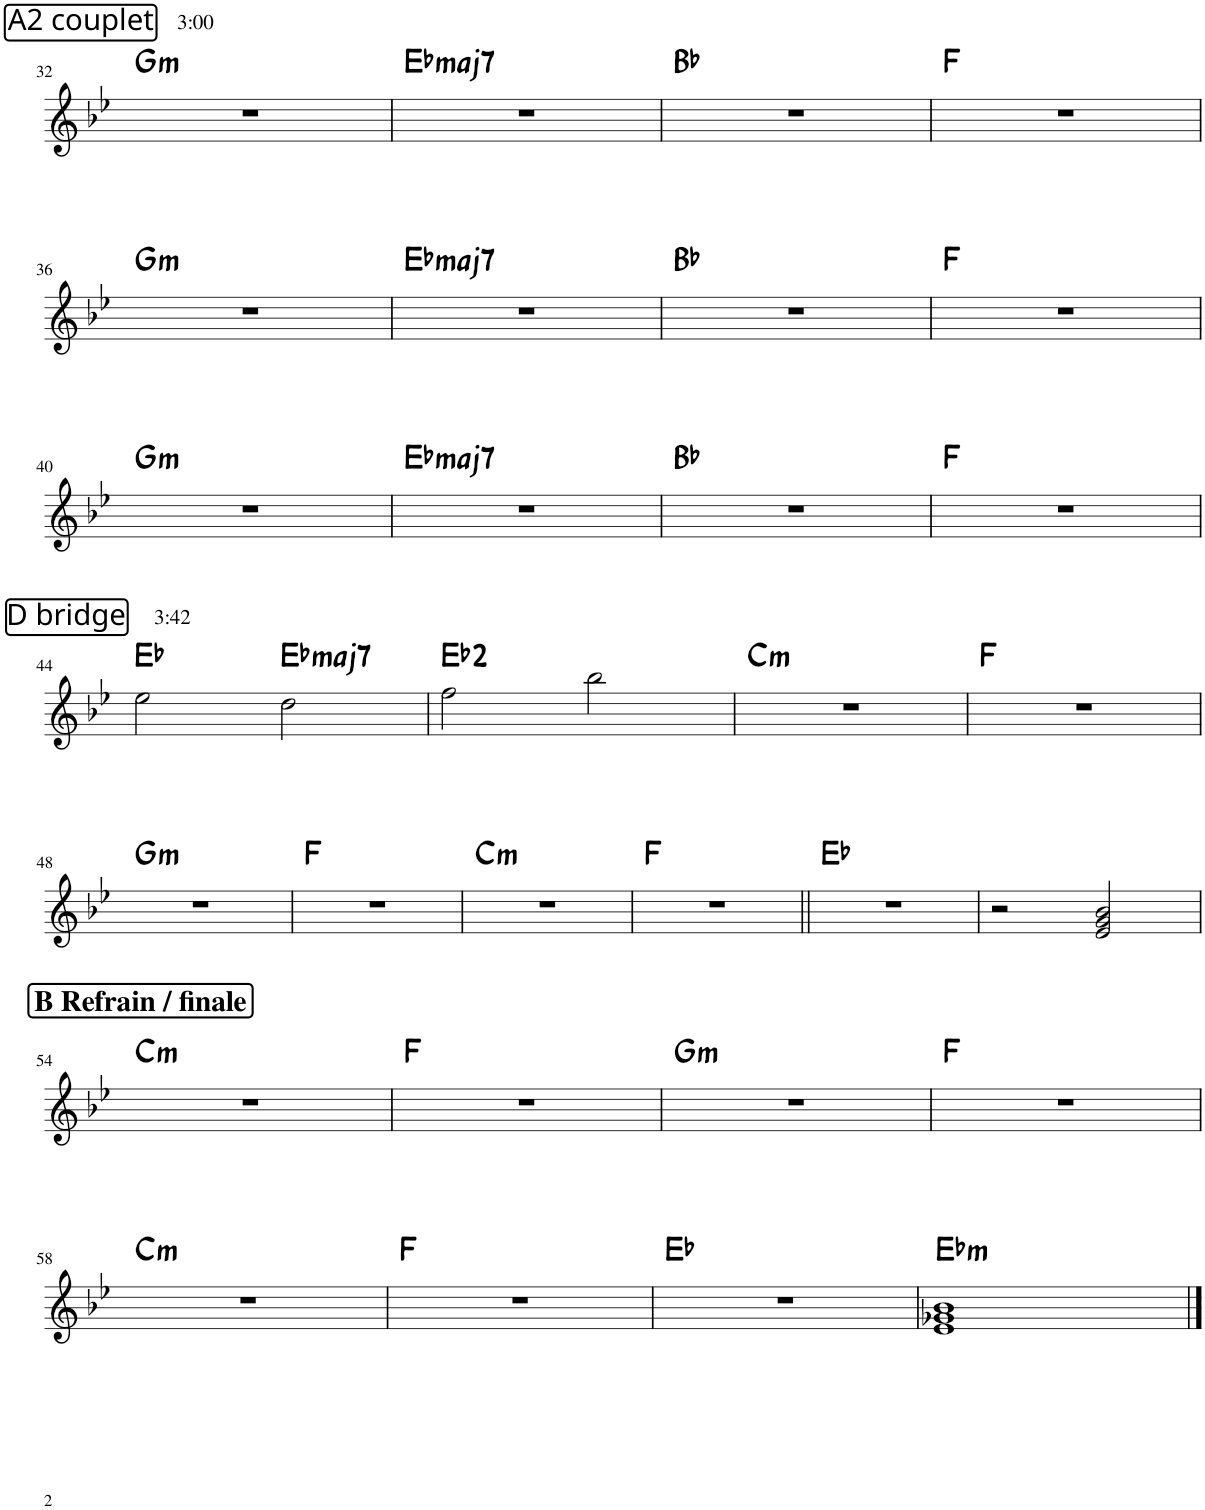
**kern	**harte
*part1	*part1
*staff1	*
*I"Piano	*
*I'Pno.	*
!!LO:PB:g=z
*clefG2	*
*k[b-e-]	*
*M4/4	*
!!LO:REH:place=s1:a:cj:fs=14:t=A2 couplet
=32	=32
!LO:TX:a:t=3&colon;00	!LO:H:kt=m
1r	G:min
=33	=33
!	!LO:H:kt=maj7
1r	Eb:maj7
=34	=34
1r	Bb:maj
=35	=35
1r	F:maj
!!LO:LB:g=z
=36	=36
!	!LO:H:kt=m
1r	G:min
=37	=37
!	!LO:H:kt=maj7
1r	Eb:maj7
=38	=38
1r	Bb:maj
=39	=39
1r	F:maj
!!LO:LB:g=z
=40	=40
!	!LO:H:kt=m
1r	G:min
=41	=41
!	!LO:H:kt=maj7
1r	Eb:maj7
=42	=42
1r	Bb:maj
=43	=43
1r	F:maj
!!LO:LB:g=z
!!LO:REH:place=s1:a:cj:fs=14:t=D bridge
=44	=44
!LO:TX:a:t=3&colon;42	!
2ee-\	Eb:maj
!	!LO:H:kt=maj7
2dd\	Eb:maj7
=45	=45
2ff\	Eb:maj(2)
2bb-\	.
=46	=46
!	!LO:H:kt=m
1r	C:min
=47	=47
1r	F:maj
!!LO:LB:g=z
=48	=48
!	!LO:H:kt=m
1r	G:min
=49	=49
1r	F:maj
=50	=50
!	!LO:H:kt=m
1r	C:min
=51	=51
1r	F:maj
=52||	=52||
1r	Eb:maj
=53	=53
2r	.
2e-/ 2g/ 2b-/	.
!!LO:LB:g=z
!!LO:REH:place=s1:a:B:cj:fs=14:t=B Refrain / finale
=54	=54
!	!LO:H:kt=m
1r	C:min
=55	=55
1r	F:maj
=56	=56
!	!LO:H:kt=m
1r	G:min
=57	=57
1r	F:maj
!!LO:LB:g=z
=58	=58
!	!LO:H:kt=m
1r	C:min
=59	=59
1r	F:maj
=60	=60
1r	Eb:maj
=61	=61
!	!LO:H:kt=m
1e- 1g-X 1b-	Eb:min
==	==
*-	*-
